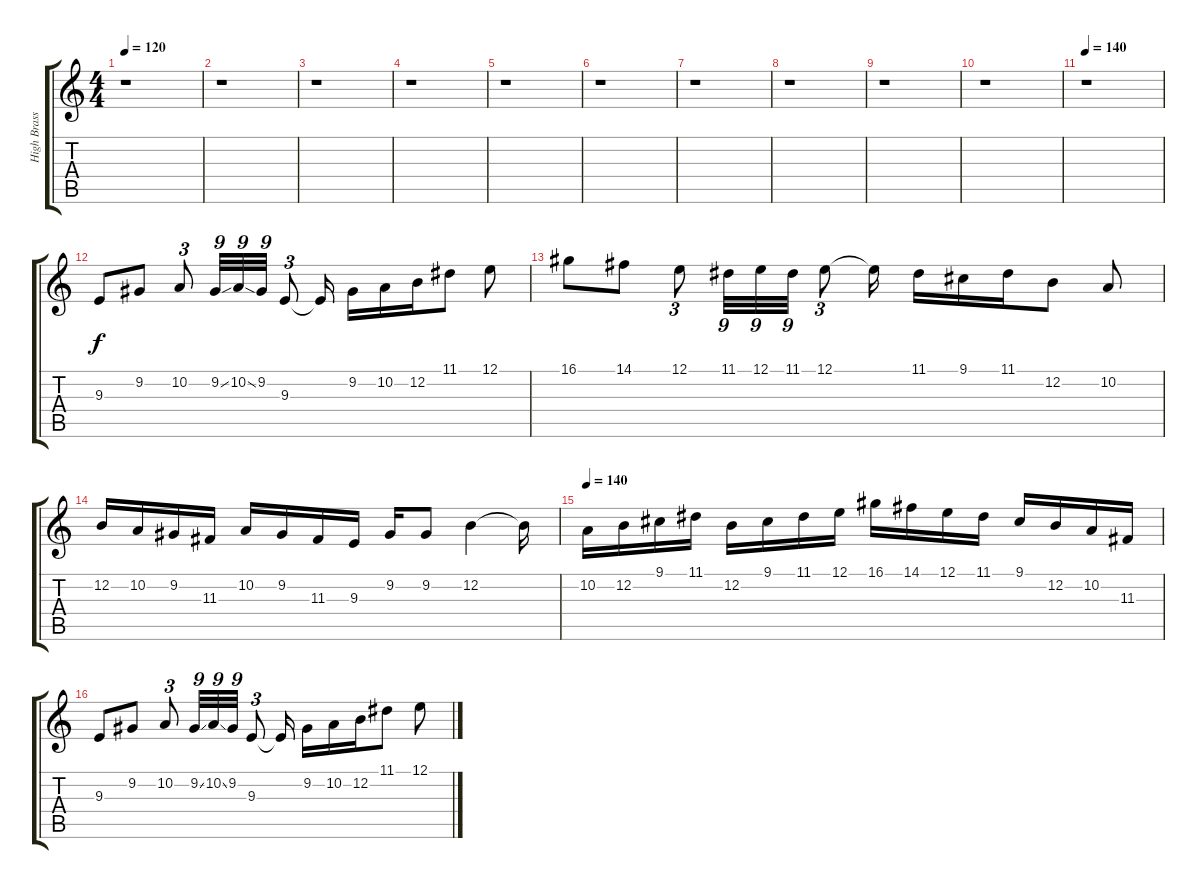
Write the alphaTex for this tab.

\track ("High Brass" "High Brass") {instrument brasssection}
\staff {score tabs}
\tuning (E4 B3 G3 D3 A2 E2) {hide}
\ts (4 4)
\tempo 120
\clef g2
\ks c
r.1{dy f} |
r.1 |
r.1 |
r.1 |
r.1 |
r.1 |
r.1 |
r.1 |
r.1 |
r.1 |
\tempo 140
r.1 |
9.3.8 9.2.8 10.2.8{tu (3 2)} 9.2{ss}.32{tu (9 8)} 10.2{ss}.32{tu (9 8)} 9.2.32{tu (9 8)} 9.3.8{tu (3 2)} 9.3{t}.16 9.2.16 10.2.16 12.2.16 11.1.8 12.1.8 |
16.1.8 14.1.8 12.1.8{tu (3 2)} 11.1.32{tu (9 8)} 12.1.32{tu (9 8)} 11.1.32{tu (9 8)} 12.1.8{tu (3 2)} 12.1{t}.16 11.1.16 9.1.16 11.1.16 12.2.8 10.2.8 |
12.2.16 10.2.16 9.2.16 11.3.16 10.2.16 9.2.16 11.3.16 9.3.16 9.2.16 9.2.8 12.2.4 12.2{t}.16 |
\tempo 140
10.2.16 12.2.16 9.1.16 11.1.16 12.2.16 9.1.16 11.1.16 12.1.16 16.1.16 14.1.16 12.1.16 11.1.16 9.1.16 12.2.16 10.2.16 11.3.16 |
9.3.8 9.2.8 10.2.8{tu (3 2)} 9.2{ss}.32{tu (9 8)} 10.2{ss}.32{tu (9 8)} 9.2.32{tu (9 8)} 9.3.8{tu (3 2)} 9.3{t}.16 9.2.16 10.2.16 12.2.16 11.1.8 12.1.8
